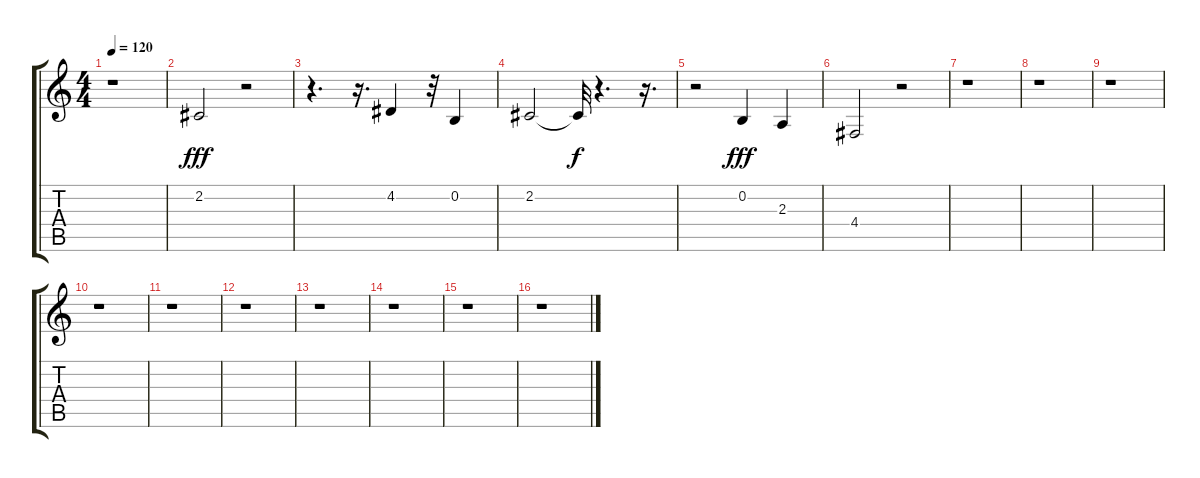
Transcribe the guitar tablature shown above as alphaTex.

\track "" {instrument clavinet}
\staff {score tabs}
\tuning (E4 B3 G3 D3 A2 E2) {hide}
\ts (4 4)
\tempo 120
\clef g2
\ks c
r.1{dy fff} |
2.2.2 r.2 |
r.4{d} r.16{d} 4.2.4 r.32 0.2.4 |
2.2.2 2.2{t}.32{dy f} r.4{d} r.16{d} |
r.2 0.2.4{dy fff} 2.3.4 |
4.4.2 r.2 |
r.1 |
r.1 |
r.1 |
r.1 |
r.1 |
r.1 |
r.1 |
r.1 |
r.1 |
r.1
